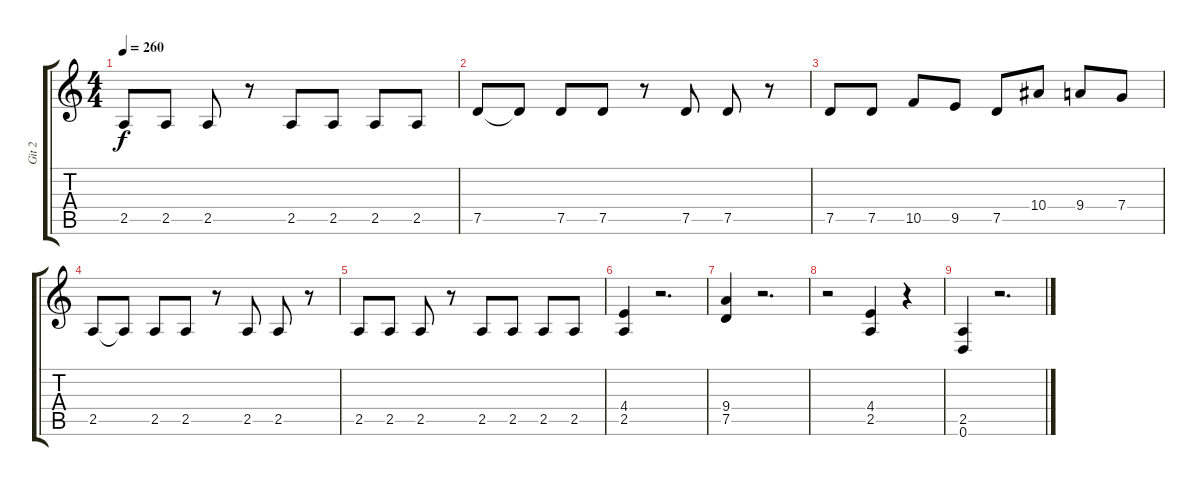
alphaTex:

\track ("Git 2" "Git 2") {instrument overdrivenguitar}
\staff {score tabs}
\tuning (D4 A3 F3 C3 G2 D2) {hide}
\ts (4 4)
\tempo 260
\clef g2
\ks c
2.5.8{dy f} 2.5.8 2.5.8 r.8 2.5.8 2.5.8 2.5.8 2.5.8 |
7.5.8 7.5{t}.8 7.5.8 7.5.8 r.8 7.5.8 7.5.8 r.8 |
7.5.8 7.5.8 10.5.8 9.5.8 7.5.8 10.4.8 9.4.8 7.4.8 |
2.5.8 2.5{t}.8 2.5.8 2.5.8 r.8 2.5.8 2.5.8 r.8 |
2.5.8 2.5.8 2.5.8 r.8 2.5.8 2.5.8 2.5.8 2.5.8 |
(4.4 2.5).4 r.2{d} |
(9.4 7.5).4 r.2{d} |
r.2 (4.4 2.5).4 r.4 |
(2.5 0.6).4 r.2{d}
